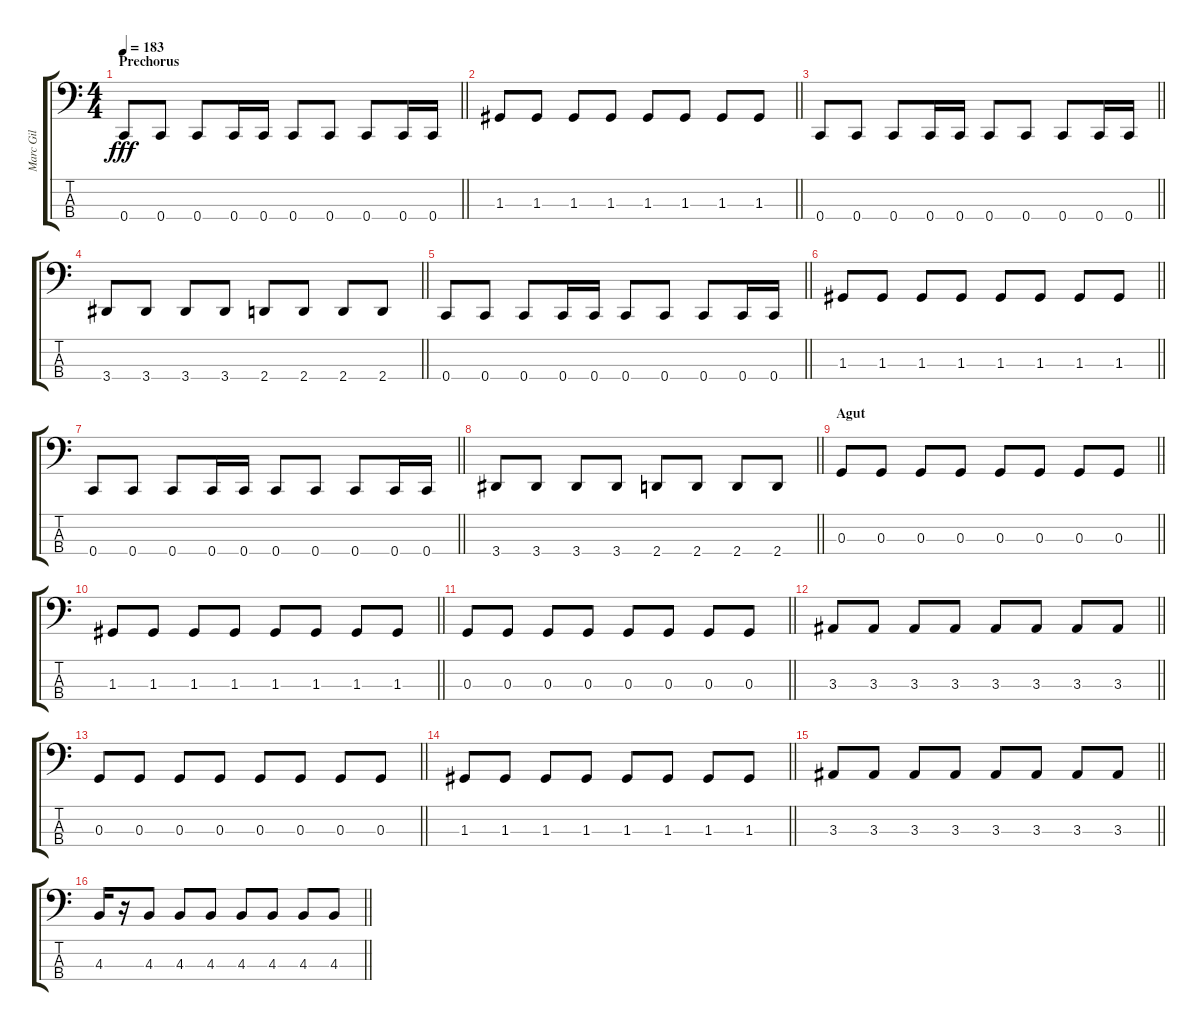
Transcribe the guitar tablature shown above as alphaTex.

\track ("Marc Gil" "Marc Gil") {instrument electricbassfinger}
\staff {score tabs}
\tuning (F2 C2 G1 C1) {hide}
\ts (4 4)
\section ("" "Prechorus")
\tempo 183
\clef f4
\barLineRight lightlight
\ks c
0.4.8{dy fff volume 16} 0.4.8 0.4.8 0.4.16 0.4.16 0.4.8 0.4.8 0.4.8 0.4.16 0.4.16 |
\barLineRight lightlight
1.3.8 1.3.8 1.3.8 1.3.8 1.3.8 1.3.8 1.3.8 1.3.8 |
\barLineRight lightlight
0.4.8 0.4.8 0.4.8 0.4.16 0.4.16 0.4.8 0.4.8 0.4.8 0.4.16 0.4.16 |
\barLineRight lightlight
3.4.8 3.4.8 3.4.8 3.4.8 2.4.8 2.4.8 2.4.8 2.4.8 |
\barLineRight lightlight
0.4.8 0.4.8 0.4.8 0.4.16 0.4.16 0.4.8 0.4.8 0.4.8 0.4.16 0.4.16 |
\barLineRight lightlight
1.3.8 1.3.8 1.3.8 1.3.8 1.3.8 1.3.8 1.3.8 1.3.8 |
\barLineRight lightlight
0.4.8 0.4.8 0.4.8 0.4.16 0.4.16 0.4.8 0.4.8 0.4.8 0.4.16 0.4.16 |
\barLineRight lightlight
3.4.8 3.4.8 3.4.8 3.4.8 2.4.8 2.4.8 2.4.8 2.4.8 |
\section ("" "Agut")
\barLineRight lightlight
0.3.8 0.3.8 0.3.8 0.3.8 0.3.8 0.3.8 0.3.8 0.3.8 |
\barLineRight lightlight
1.3.8 1.3.8 1.3.8 1.3.8 1.3.8 1.3.8 1.3.8 1.3.8 |
\barLineRight lightlight
0.3.8 0.3.8 0.3.8 0.3.8 0.3.8 0.3.8 0.3.8 0.3.8 |
\barLineRight lightlight
3.3.8 3.3.8 3.3.8 3.3.8 3.3.8 3.3.8 3.3.8 3.3.8 |
\barLineRight lightlight
0.3.8 0.3.8 0.3.8 0.3.8 0.3.8 0.3.8 0.3.8 0.3.8 |
\barLineRight lightlight
1.3.8 1.3.8 1.3.8 1.3.8 1.3.8 1.3.8 1.3.8 1.3.8 |
\barLineRight lightlight
3.3.8 3.3.8 3.3.8 3.3.8 3.3.8 3.3.8 3.3.8 3.3.8 |
\barLineRight lightlight
4.3.16 r.16 4.3.8 4.3.8 4.3.8 4.3.8 4.3.8 4.3.8 4.3.8
